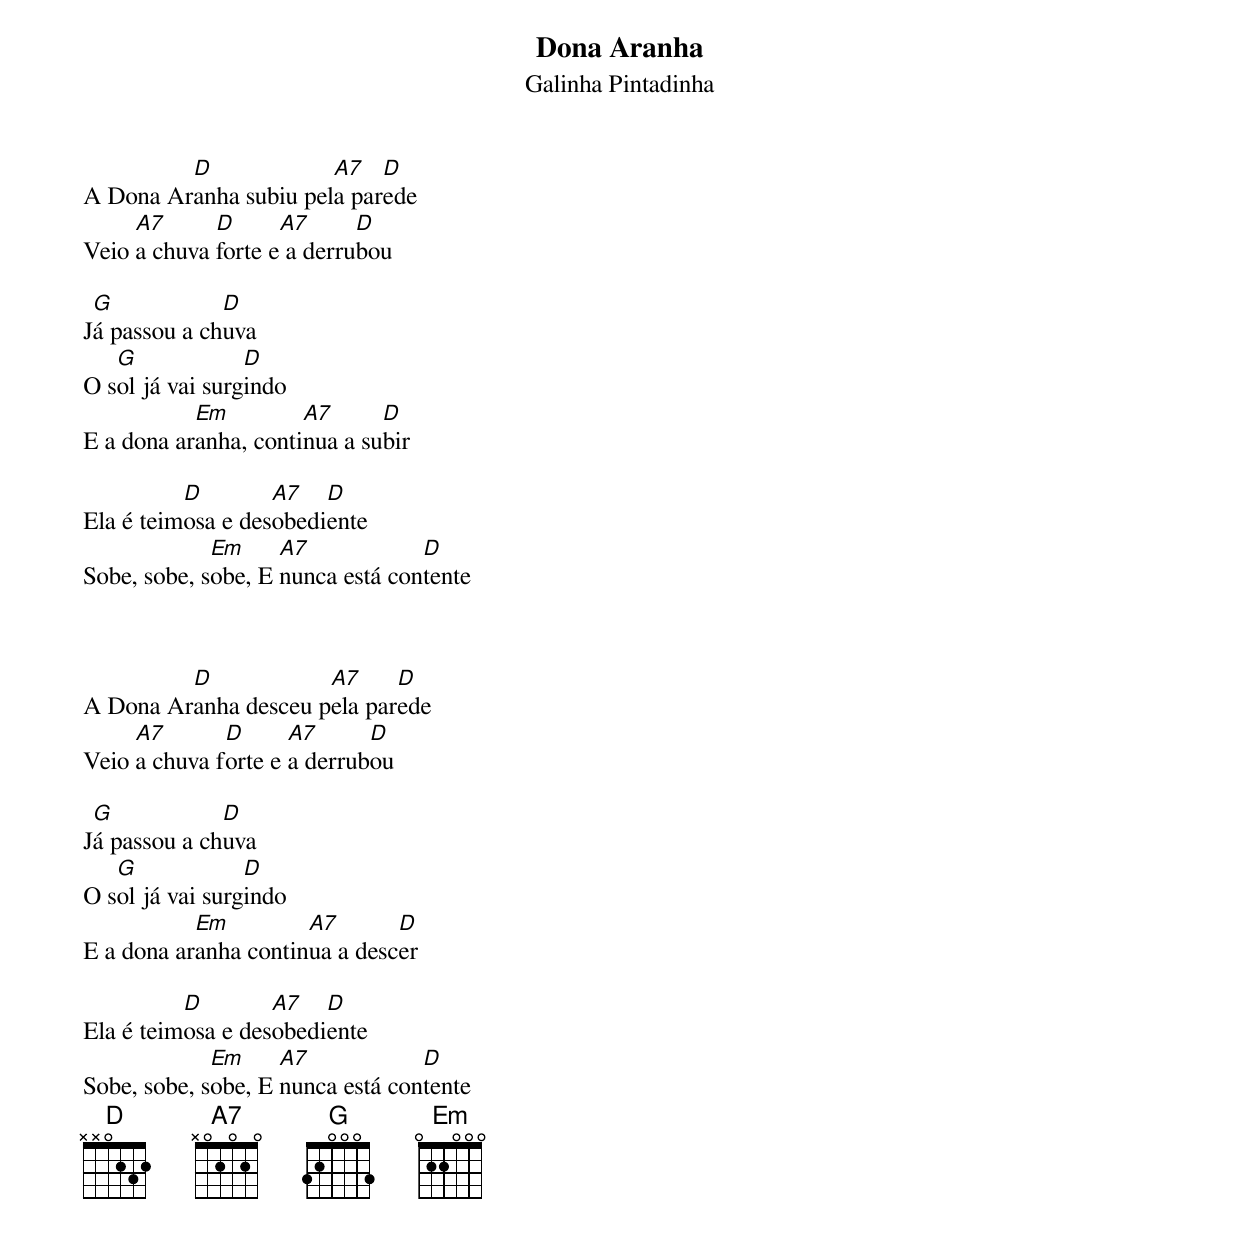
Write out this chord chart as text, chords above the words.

Dona Aranha
Galinha Pintadinha



         D             A7   D
A Dona Aranha subiu pela parede
     A7      D      A7      D
Veio a chuva forte e a derrubou

 G            D
Já passou a chuva
   G             D
O sol já vai surgindo
           Em         A7      D
E a dona aranha, continua a subir

          D        A7   D
Ela é teimosa e desobediente
             Em     A7            D
Sobe, sobe, sobe, E nunca está contente



         D            A7     D
A Dona Aranha desceu pela parede
     A7       D      A7      D
Veio a chuva forte e a derrubou

 G            D
Já passou a chuva
   G             D
O sol já vai surgindo
           Em         A7       D
E a dona aranha continua a descer

          D        A7   D
Ela é teimosa e desobediente
             Em     A7            D
Sobe, sobe, sobe, E nunca está contente
